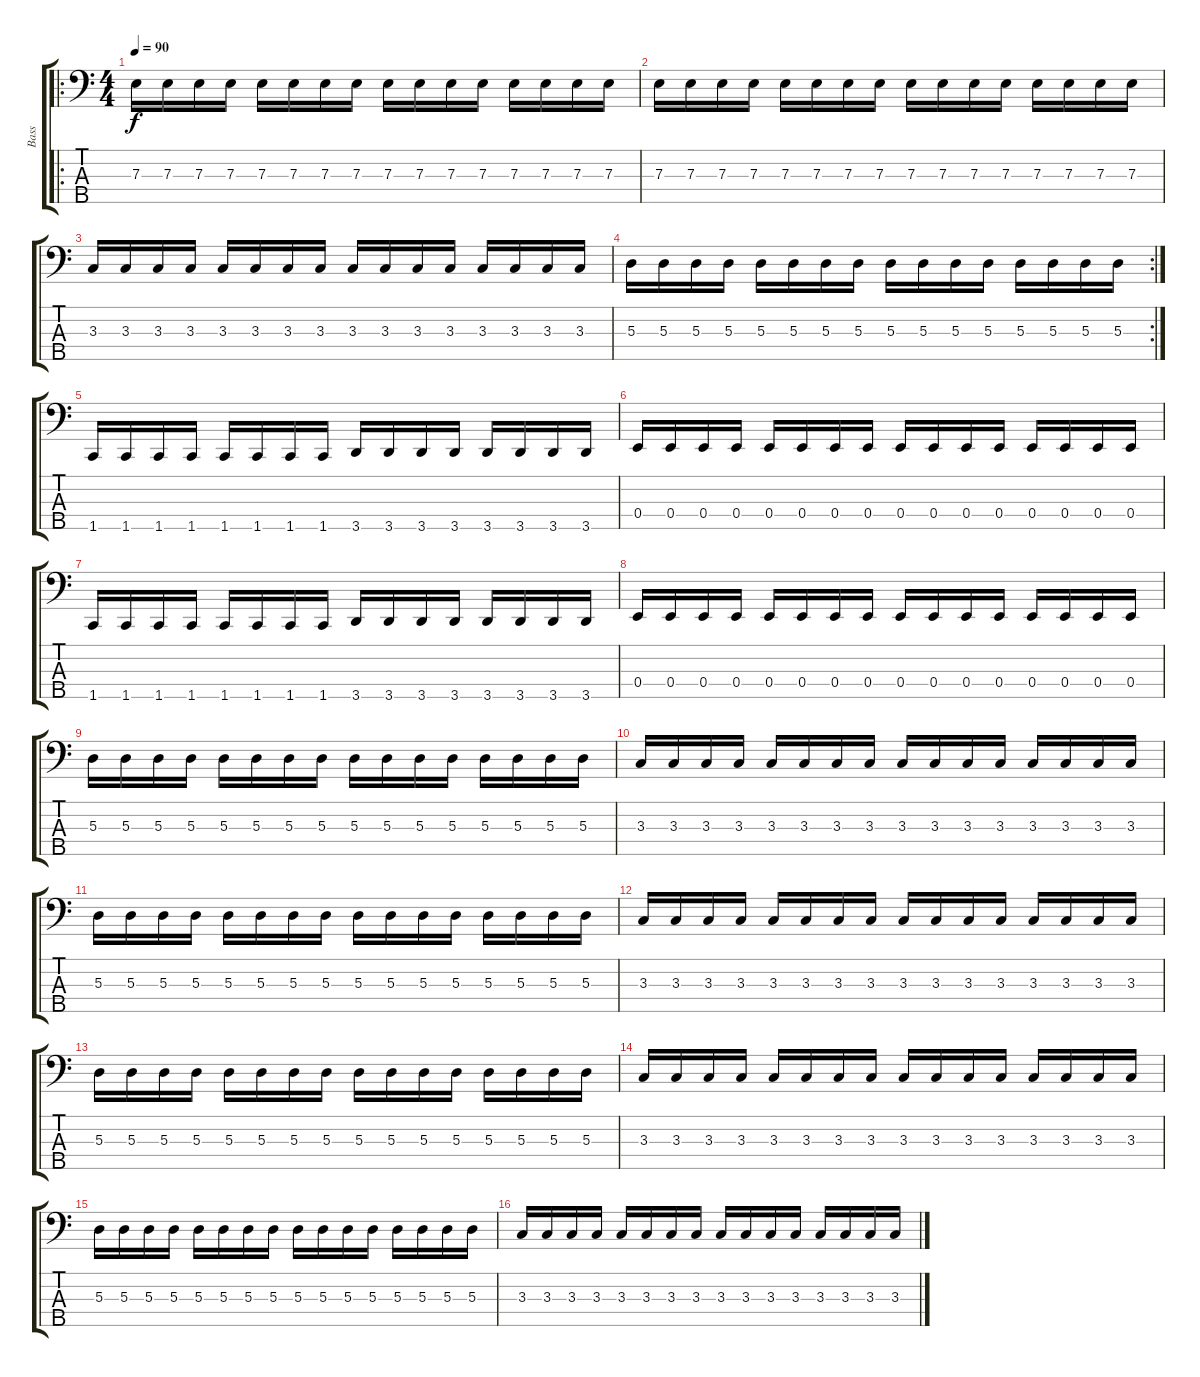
\track ("Bass" "Bass") {instrument electricbassfinger}
\staff {score tabs}
\tuning (G2 D2 A1 E1 B0) {hide}
\ro
\ts (4 4)
\tempo 90
\clef f4
\ks c
7.3.16{dy f} 7.3.16 7.3.16 7.3.16 7.3.16 7.3.16 7.3.16 7.3.16 7.3.16 7.3.16 7.3.16 7.3.16 7.3.16 7.3.16 7.3.16 7.3.16 |
7.3.16 7.3.16 7.3.16 7.3.16 7.3.16 7.3.16 7.3.16 7.3.16 7.3.16 7.3.16 7.3.16 7.3.16 7.3.16 7.3.16 7.3.16 7.3.16 |
3.3.16 3.3.16 3.3.16 3.3.16 3.3.16 3.3.16 3.3.16 3.3.16 3.3.16 3.3.16 3.3.16 3.3.16 3.3.16 3.3.16 3.3.16 3.3.16 |
\rc 2
5.3.16 5.3.16 5.3.16 5.3.16 5.3.16 5.3.16 5.3.16 5.3.16 5.3.16 5.3.16 5.3.16 5.3.16 5.3.16 5.3.16 5.3.16 5.3.16 |
1.5.16 1.5.16 1.5.16 1.5.16 1.5.16 1.5.16 1.5.16 1.5.16 3.5.16 3.5.16 3.5.16 3.5.16 3.5.16 3.5.16 3.5.16 3.5.16 |
0.4.16 0.4.16 0.4.16 0.4.16 0.4.16 0.4.16 0.4.16 0.4.16 0.4.16 0.4.16 0.4.16 0.4.16 0.4.16 0.4.16 0.4.16 0.4.16 |
1.5.16 1.5.16 1.5.16 1.5.16 1.5.16 1.5.16 1.5.16 1.5.16 3.5.16 3.5.16 3.5.16 3.5.16 3.5.16 3.5.16 3.5.16 3.5.16 |
0.4.16 0.4.16 0.4.16 0.4.16 0.4.16 0.4.16 0.4.16 0.4.16 0.4.16 0.4.16 0.4.16 0.4.16 0.4.16 0.4.16 0.4.16 0.4.16 |
5.3.16 5.3.16 5.3.16 5.3.16 5.3.16 5.3.16 5.3.16 5.3.16 5.3.16 5.3.16 5.3.16 5.3.16 5.3.16 5.3.16 5.3.16 5.3.16 |
3.3.16 3.3.16 3.3.16 3.3.16 3.3.16 3.3.16 3.3.16 3.3.16 3.3.16 3.3.16 3.3.16 3.3.16 3.3.16 3.3.16 3.3.16 3.3.16 |
5.3.16 5.3.16 5.3.16 5.3.16 5.3.16 5.3.16 5.3.16 5.3.16 5.3.16 5.3.16 5.3.16 5.3.16 5.3.16 5.3.16 5.3.16 5.3.16 |
3.3.16 3.3.16 3.3.16 3.3.16 3.3.16 3.3.16 3.3.16 3.3.16 3.3.16 3.3.16 3.3.16 3.3.16 3.3.16 3.3.16 3.3.16 3.3.16 |
5.3.16 5.3.16 5.3.16 5.3.16 5.3.16 5.3.16 5.3.16 5.3.16 5.3.16 5.3.16 5.3.16 5.3.16 5.3.16 5.3.16 5.3.16 5.3.16 |
3.3.16 3.3.16 3.3.16 3.3.16 3.3.16 3.3.16 3.3.16 3.3.16 3.3.16 3.3.16 3.3.16 3.3.16 3.3.16 3.3.16 3.3.16 3.3.16 |
5.3.16 5.3.16 5.3.16 5.3.16 5.3.16 5.3.16 5.3.16 5.3.16 5.3.16 5.3.16 5.3.16 5.3.16 5.3.16 5.3.16 5.3.16 5.3.16 |
3.3.16 3.3.16 3.3.16 3.3.16 3.3.16 3.3.16 3.3.16 3.3.16 3.3.16 3.3.16 3.3.16 3.3.16 3.3.16 3.3.16 3.3.16 3.3.16
